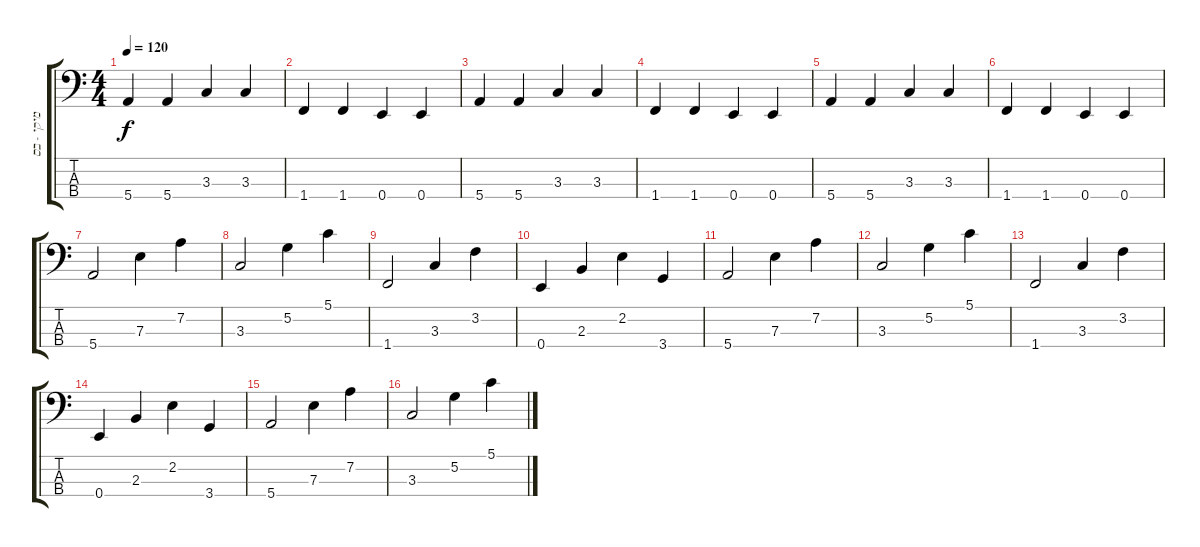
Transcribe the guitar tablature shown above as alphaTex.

\track ("מיקי - בס" "מיקי - בס") {instrument electricbassfinger}
\staff {score tabs}
\tuning (G2 D2 A1 E1) {hide}
\ts (4 4)
\tempo 120
\clef f4
\ks c
5.4.4{dy f} 5.4.4 3.3.4 3.3.4 |
1.4.4 1.4.4 0.4.4 0.4.4 |
5.4.4 5.4.4 3.3.4 3.3.4 |
1.4.4 1.4.4 0.4.4 0.4.4 |
5.4.4 5.4.4 3.3.4 3.3.4 |
1.4.4 1.4.4 0.4.4 0.4.4 |
5.4.2 7.3.4 7.2.4 |
3.3.2 5.2.4 5.1.4 |
1.4.2 3.3.4 3.2.4 |
0.4.4 2.3.4 2.2.4 3.4.4 |
5.4.2 7.3.4 7.2.4 |
3.3.2 5.2.4 5.1.4 |
1.4.2 3.3.4 3.2.4 |
0.4.4 2.3.4 2.2.4 3.4.4 |
5.4.2 7.3.4 7.2.4 |
3.3.2 5.2.4 5.1.4
